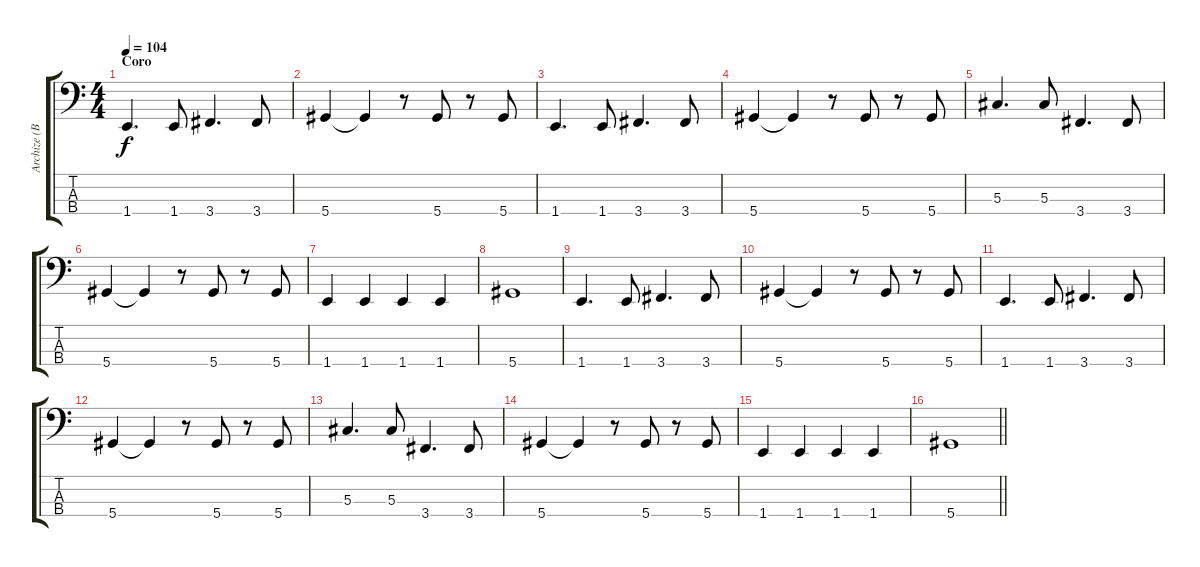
\track ("Archize (Bajo)" "Archize (B") {instrument electricbassfinger}
\staff {score tabs}
\tuning (Gb2 Db2 Ab1 Eb1) {hide}
\ts (4 4)
\section ("" "Coro")
\tempo 104
\clef f4
\ks c
1.4.4{d dy f} 1.4.8 3.4.4{d} 3.4.8 |
5.4.4 5.4{t}.4 r.8 5.4.8 r.8 5.4.8 |
1.4.4{d} 1.4.8 3.4.4{d} 3.4.8 |
5.4.4 5.4{t}.4 r.8 5.4.8 r.8 5.4.8 |
5.3.4{d} 5.3.8 3.4.4{d} 3.4.8 |
5.4.4 5.4{t}.4 r.8 5.4.8 r.8 5.4.8 |
1.4.4 1.4.4 1.4.4 1.4.4 |
5.4.1 |
1.4.4{d} 1.4.8 3.4.4{d} 3.4.8 |
5.4.4 5.4{t}.4 r.8 5.4.8 r.8 5.4.8 |
1.4.4{d} 1.4.8 3.4.4{d} 3.4.8 |
5.4.4 5.4{t}.4 r.8 5.4.8 r.8 5.4.8 |
5.3.4{d} 5.3.8 3.4.4{d} 3.4.8 |
5.4.4 5.4{t}.4 r.8 5.4.8 r.8 5.4.8 |
1.4.4 1.4.4 1.4.4 1.4.4 |
\barLineRight lightlight
5.4.1
